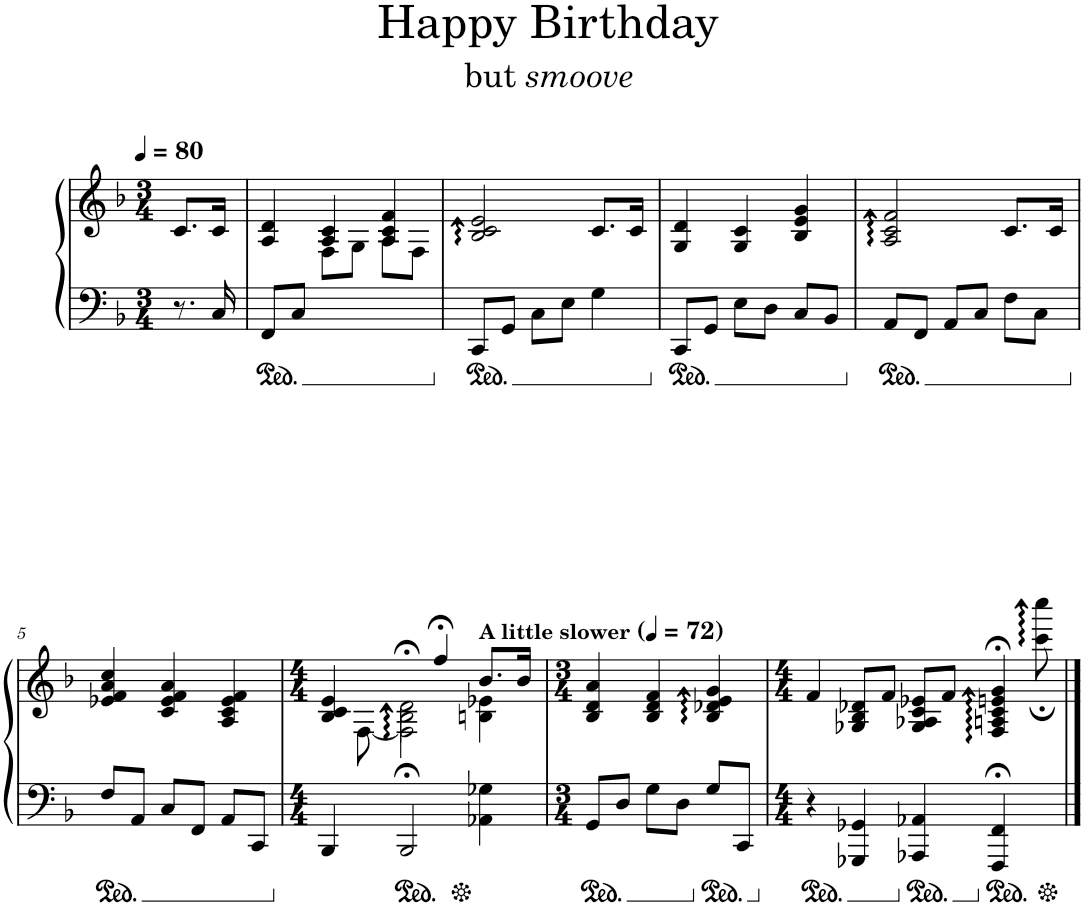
**kern	**kern
*part1	*part1
*staff2	*staff1
*I"Piano	*
*I'Pno.	*
*clefF4	*clefG2
*k[b-]	*k[b-]
*M3/4	*M3/4
*MM80	*MM80
=	=
8.r	8.c/L
16C/	16c/Jk
=1	=1
*ped	*
*	*^
8FF/L	4A/ 4d/	4ryy
8C/J	.	.
2ryy	4A/ 4c/	8F\L
.	.	8G\J
.	4A/ 4c/ 4f/	8A\L
.	.	8F\J
*	*v	*v
=2	=2
*	*Xped
8CC/L	2B-/:: 2c/:: 2e/::
8GG/J	.
8C\L	.
8E\J	.
4G\	8.c/L
.	16c/Jk
=3	=3
8CC/L	4G/ 4d/
8GG/J	.
8E\L	4G/ 4c/
8D\J	.
8C/L	4B-/ 4e/ 4g/
8BB-/J	.
=4	=4
8AA/L	2A/:: 2c/:: 2f/::
8FF/J	.
8AA/L	.
8C/J	.
8F\L	8.c/L
8C\J	.
.	16c/Jk
!!LO:LB:g=z
=5	=5
8F/L	4e-X/ 4f/ 4a/ 4cc/
8AA/J	.
8C/L	4c/ 4e-/ 4f/ 4a/
8FF/J	.
8AA/L	4A/ 4c/ 4e-/ 4f/
8CC/J	.
=6	=6
*M4/4	*M4/4
*	*^
*	*	*^
4BBB-/	4B-/ 4c/ 4e/	8ryy	2ryy
.	.	[8F\	.
2BBB-;</	2B-\;< 2d\;<	2F\]:: 2B-\:: 2d\::	.
.	.	.	4ff;</
*	*MM72	*	*
!	!LO:TX:a:B:t=A little slower	!	!
4AA-X\ 4G-X\	8.b-/L	4Bn\ 4e-X\	4ryy
.	16b-/Jk	.	.
*	*v	*v	*v
=7	=7
*M3/4	*M3/4
8GG/L	4B-/ 4d/ 4a/
8D/J	.
8G\L	4B-/ 4d/ 4f/
8D\J	.
8G/L	4B-/:: 4d-X/:: 4e/:: 4g/::
8CC/J	.
=8	=8
*M4/4	*M4/4
*	*^
4r	4f/	2..ryy
4GGG-X/ 4GG-X/	8G-X/ 8B-/ 8d-X/L	.
.	8f/J	.
4AAA-X/ 4AA-X/	8G-/ 8A-X/ 8c/ 8e-X/L	.
.	8f/J	.
4FFF/;< 4FF/;<	4F/::;< 4An/::;< 4c/::;< 4en/::;< 4g/::;<	.
.	.	8ccc\::; 8cccc\::;
*	*v	*v
==	==
*-	*-
